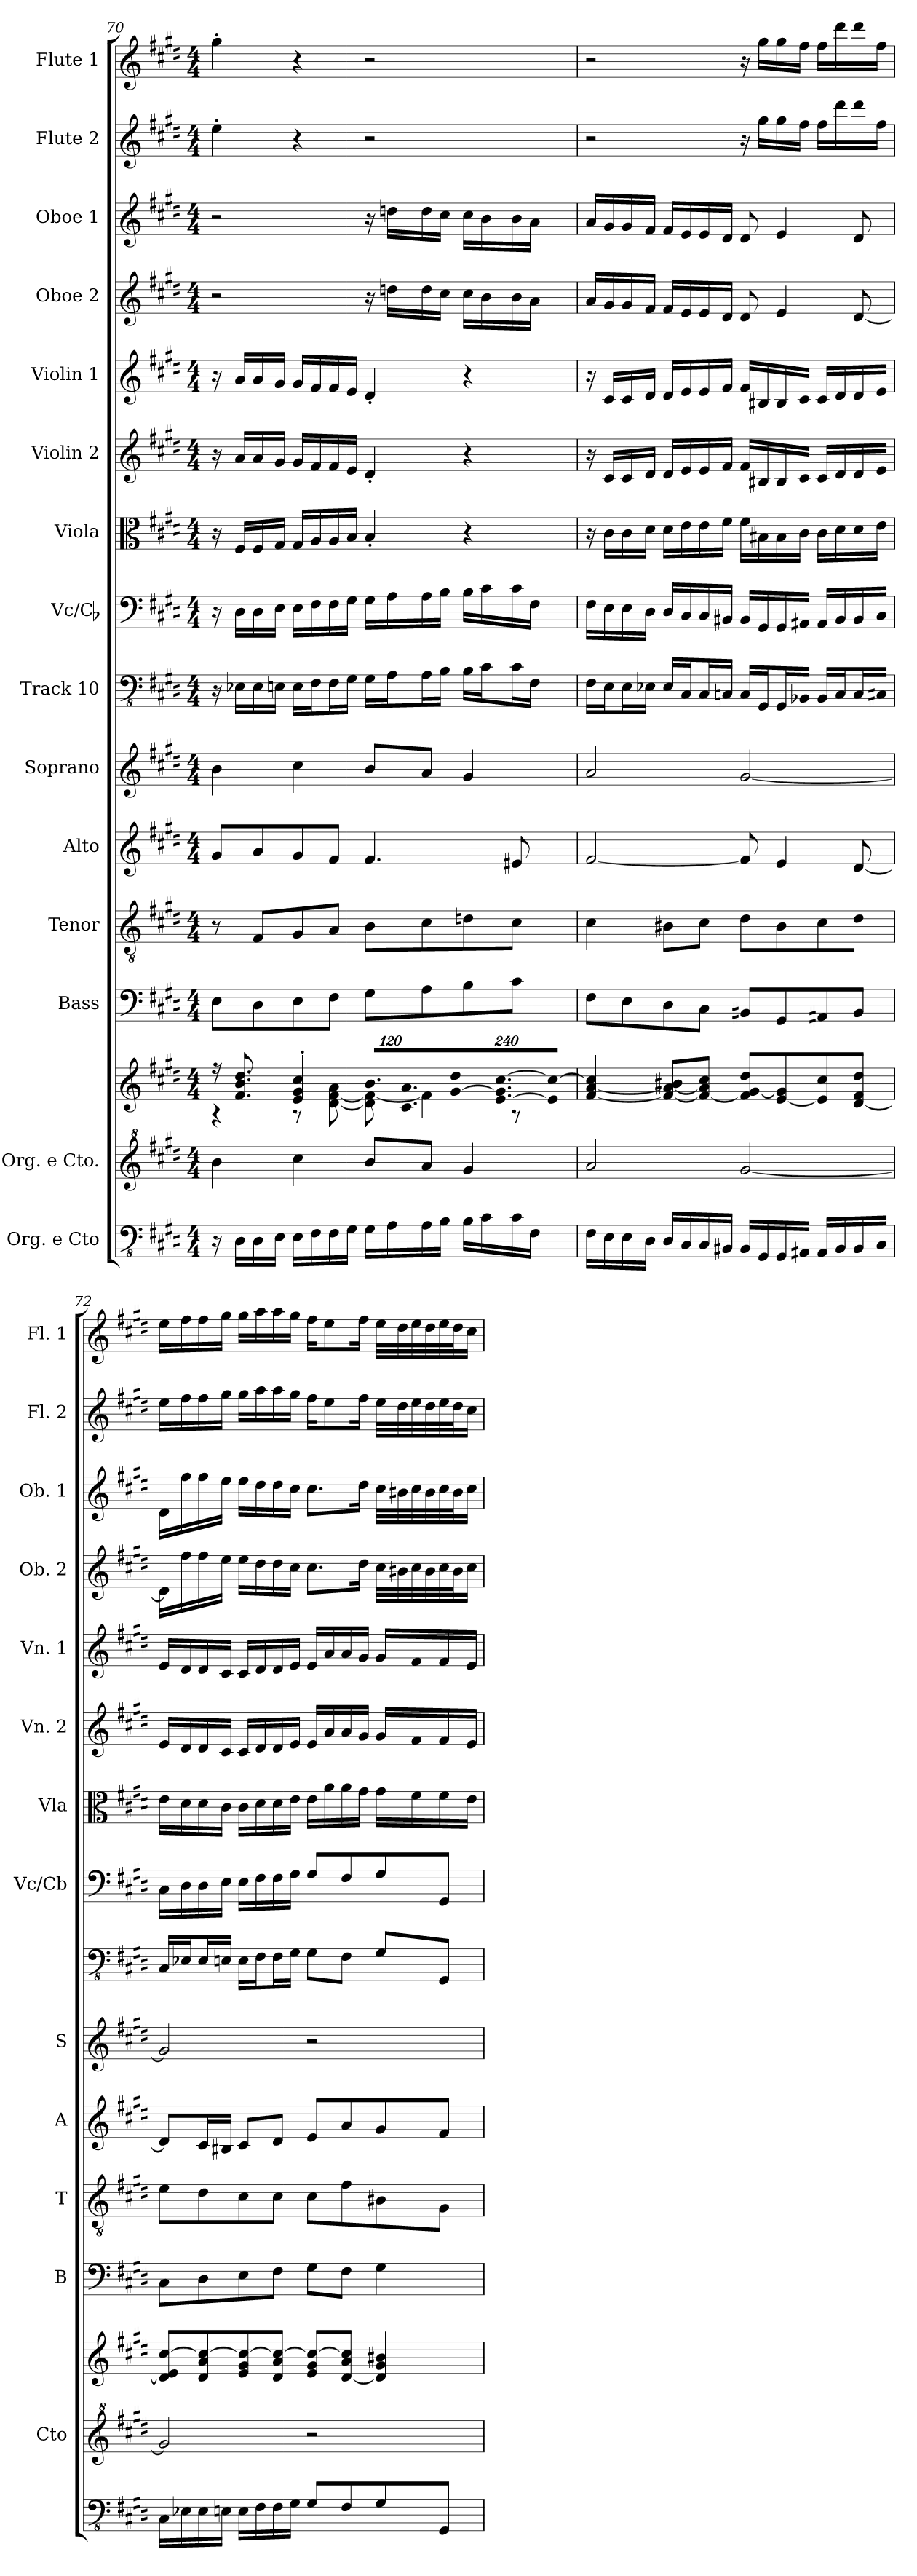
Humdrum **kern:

**kern	**kern	**kern	**kern	**kern	**kern	**kern	**kern	**kern	**kern	**kern	**kern	**kern	**kern	**kern	**kern
*part15	*part14	*part14	*part13	*part12	*part11	*part10	*part9	*part8	*part7	*part6	*part5	*part4	*part3	*part2	*part1
*staff16	*staff15	*staff14	*staff13	*staff12	*staff11	*staff10	*staff9	*staff8	*staff7	*staff6	*staff5	*staff4	*staff3	*staff2	*staff1
*I"Org. e Cto	*I"Org. e Cto.	*	*I"Bass	*I"Tenor	*I"Alto	*I"Soprano	*I"Track 10	*I"Vc/Cb	*I"Viola	*I"Violin 2	*I"Violin 1	*I"Oboe 2	*I"Oboe 1	*I"Flute 2	*I"Flute 1
*	*I'Cto	*	*I'B	*I'T	*I'A	*I'S	*	*I'Vc/Cb	*I'Vla	*I'Vn. 2	*I'Vn. 1	*I'Ob. 2	*I'Ob. 1	*I'Fl. 2	*I'Fl. 1
!!LO:PB:g=z
*clefFv4	*clefG^2	*clefG2	*clefF4	*clefGv2	*clefG2	*clefG2	*clefFv4	*clefF4	*clefC3	*clefG2	*clefG2	*clefG2	*clefG2	*clefG2	*clefG2
*k[f#c#g#d#]	*k[f#c#g#d#]	*k[f#c#g#d#]	*k[f#c#g#d#]	*k[f#c#g#d#]	*k[f#c#g#d#]	*k[f#c#g#d#]	*k[f#c#g#d#]	*k[f#c#g#d#]	*k[f#c#g#d#]	*k[f#c#g#d#]	*k[f#c#g#d#]	*k[f#c#g#d#]	*k[f#c#g#d#]	*k[f#c#g#d#]	*k[f#c#g#d#]
*M4/4	*M4/4	*M4/4	*M4/4	*M4/4	*M4/4	*M4/4	*M4/4	*M4/4	*M4/4	*M4/4	*M4/4	*M4/4	*M4/4	*M4/4	*M4/4
=70	=70	=70	=70	=70	=70	=70	=70	=70	=70	=70	=70	=70	=70	=70	=70
*	*	*^	*	*	*	*	*	*	*	*	*	*	*	*	*
16r	4bb\	16r	4r	8E\L	8r	8g#/L	4b\	16r	16r	16r	16r	16r	2r	2r	4ee'\	4gg#'\
16DD#\LL	.	8.f#/ 8.b/ 8.dd#/	.	.	.	.	.	16EE-X\LL	16D#\LL	16F#/LL	16a/LL	16a/LL	.	.	.	.
16DD#\	.	.	.	8D#\	8F#/L	8a/	.	16EE-\	16D#\	16F#/	16a/	16a/	.	.	.	.
16EE\JJ	.	.	.	.	.	.	.	16EEn\JJ	16E\JJ	16G#/JJ	16g#/JJ	16g#/JJ	.	.	.	.
16EE\LL	4ccc#\	4e/' 4g#/' 4cc#/'	8r	8E\	8G#/	8g#/	4cc#\	16EE\LL	16E\LL	16G#/LL	16g#/LL	16g#/LL	.	.	4r	4r
16FF#\	.	.	.	.	.	.	.	16FF#\J	16F#\	16A/	16f#/	16f#/	.	.	.	.
16FF#\	.	.	[8d#\ [8f#\ 8a\	8F#\J	8A/J	8f#/J	.	16FF#\L	16F#\	16A/	16f#/	16f#/	.	.	.	.
16GG#\JJ	.	.	.	.	.	.	.	16GG#\JJ	16G#\JJ	16B/JJ	16e/JJ	16e/JJ	.	.	.	.
*	*	*Xbrackettup	*	*	*	*	*	*	*	*	*	*	*	*	*	*
!	!	!LO:N:vis=16.	!	!	!	!	!	!	!	!	!	!	!	!	!	!
16GG#\LL	8bb/L	960%103b/LL	8d#\] 8f#\_	8G#\L	8B\L	4.f#/	8b/L	16GG#\LL	16G#\LL	4B'/	4d#'/	4d#'/	16r	16r	2r	2r
16AA\	.	.	.	.	.	.	.	16AA\J	16A\	.	.	.	16ddn\LL	16ddn\LL	.	.
!	!	!LO:N:vis=16.	!	!	!	!	!	!	!	!	!	!	!	!	!	!
.	.	960%103c#/ 960%103a/J	.	.	.	.	.	.	.	.	.	.	.	.	.	.
16AA\	8aa/J	.	4f#\]	8A\	8c#\	.	8a/J	16AA\L	16A\	.	.	.	16dd\	16dd\	.	.
16BB\JJ	.	.	.	.	.	.	.	16BB\JJ	16B\JJ	.	.	.	16cc#\JJ	16cc#\JJ	.	.
!	!	!LO:N:vis=8	!	!	!	!	!	!	!	!	!	!	!	!	!	!
.	.	[960%137g#/ 960%137dd#/	.	.	.	.	.	.	.	.	.	.	.	.	.	.
16BB\LL	4gg#/	.	.	8B\	8dn\	.	4g#/	16BB\LL	16B\LL	4r	4r	4r	16cc#\LL	16cc#\LL	.	.
16C#\	.	.	.	.	.	.	.	16C#\J	16c#\	.	.	.	16b\	16b\	.	.
!	!	!LO:N:vis=16.	!	!	!	!	!	!	!	!	!	!	!	!	!	!
.	.	[960%103e/ 960%103g#/] [960%103cc#/L	.	.	.	.	.	.	.	.	.	.	.	.	.	.
16C#\	.	.	8r	8c#\J	8c#\J	8e#X/	.	16C#\L	16c#\	.	.	.	16b\	16b\	.	.
16FF#\JJ	.	.	.	.	.	.	.	16FF#\JJ	16F#\JJ	.	.	.	16a\JJ	16a\JJ	.	.
!	!	!LO:N:vis=32	!	!	!	!	!	!	!	!	!	!	!	!	!	!
.	.	640%23e/] 640%23cc#/_JJk	.	.	.	.	.	.	.	.	.	.	.	.	.	.
1920ryy	1920ryy	.	1920ryy	1920ryy	1920ryy	1920ryy	1920ryy	1920ryy	1920ryy	1920ryy	1920ryy	1920ryy	1920ryy	1920ryy	1920ryy	1920ryy
*	*	*v	*v	*	*	*	*	*	*	*	*	*	*	*	*	*
=71	=71	=71	=71	=71	=71	=71	=71	=71	=71	=71	=71	=71	=71	=71	=71
16FF#\LL	2aa/	[4f#/ [4a/ 4cc#/]	8F#\L	4c#\	[2f#/	2a/	16FF#\LL	16F#\LL	16r	16r	16r	16a/LL	16a/LL	2r	2r
16EE\	.	.	.	.	.	.	16EE\J	16E\	16c#\LL	16c#/LL	16c#/LL	16g#/	16g#/	.	.
16EE\	.	.	8E\	.	.	.	16EE\L	16E\	16c#\	16c#/	16c#/	16g#/	16g#/	.	.
16DD#\JJ	.	.	.	.	.	.	16EE-X\JJ	16D#\JJ	16d#\JJ	16d#/JJ	16d#/JJ	16f#/JJ	16f#/JJ	.	.
16DD#/LL	.	8f#/_ 8a/_ 8b#X/L	8D#\	8B#X\L	.	.	16EE-/LL	16D#/LL	16d#\LL	16d#/LL	16d#/LL	16f#/LL	16f#/LL	.	.
16CC#/	.	.	.	.	.	.	16CC#/J	16C#/	16e\	16e/	16e/	16e/	16e/	.	.
16CC#/	.	8f#/_ 8a/] 8cc#/J	8C#\J	8c#\J	.	.	16CC#/L	16C#/	16e\	16e/	16e/	16e/	16e/	.	.
16BBB#X/JJ	.	.	.	.	.	.	16CCn/JJ	16BB#X/JJ	16f#\JJ	16f#/JJ	16f#/JJ	16d#/JJ	16d#/JJ	.	.
16BBB#/LL	[2gg#/	8f#/] [8g#/ 8dd#/L	8BB#X/L	8d#\L	8f#/]	[2g#/	16CC/LL	16BB#/LL	16f#\LL	16f#/LL	16f#/LL	8d#/	8d#/	16r	16r
16GGG#/	.	.	.	.	.	.	16GGG#/J	16GG#/	16B#X\	16B#X/	16B#X/	.	.	16gg#\LL	16gg#\LL
16GGG#/	.	[8e/ 8g#/]	8GG#/	8B#\	4e/	.	16GGG#/L	16GG#/	16B#\	16B#/	16B#/	4e/	4e/	16gg#\	16gg#\
16AAA#X/JJ	.	.	.	.	.	.	16BBB-X/JJ	16AA#X/JJ	16c#\JJ	16c#/JJ	16c#/JJ	.	.	16ff#\JJ	16ff#\JJ
16AAA#/LL	.	8e/] 8cc#/	8AA#X/	8c#\	.	.	16BBB-/LL	16AA#/LL	16c#\LL	16c#/LL	16c#/LL	.	.	16ff#\LL	16ff#\LL
16BBB#/	.	.	.	.	.	.	16CC/J	16BB#/	16d#\	16d#/	16d#/	.	.	16ddd#\	16ddd#\
16BBB#/	.	[8d#/ 8f#/ 8dd#/J	8BB#/J	8d#\J	[8d#/	.	16CC/L	16BB#/	16d#\	16d#/	16d#/	[8d#/	8d#/	16ddd#\	16ddd#\
16CC#/JJ	.	.	.	.	.	.	16CC#X/JJ	16C#/JJ	16e\JJ	16e/JJ	16e/JJ	.	.	16ff#\JJ	16ff#\JJ
!!LO:PB:g=z
=72	=72	=72	=72	=72	=72	=72	=72	=72	=72	=72	=72	=72	=72	=72	=72
16CC#\LL	2gg#/]	8d#/] 8e/ [8cc#/L	8C#\L	8e\L	8d#/L]	2g#/]	16CC#/LL	16C#\LL	16e\LL	16e/LL	16e/LL	16d#\LL]	16d#\LL	16ee\LL	16ee\LL
16EE-X\	.	.	.	.	.	.	16EE-X/J	16D#\	16d#\	16d#/	16d#/	16ff#\	16ff#\	16ff#\	16ff#\
16EE-\	.	8d#/ 8a/ 8cc#/_	8D#\	8d#\	16c#/L	.	16EE-/L	16D#\	16d#\	16d#/	16d#/	16ff#\	16ff#\	16ff#\	16ff#\
16EEn\JJ	.	.	.	.	16B#X/JJ	.	16EEn/JJ	16E\JJ	16c#\JJ	16c#/JJ	16c#/JJ	16ee\JJ	16ee\JJ	16gg#\JJ	16gg#\JJ
16EE\LL	.	8e/ 8g#/ 8cc#/_	8E\	8c#\	8c#/L	.	16EE\LL	16E\LL	16c#\LL	16c#/LL	16c#/LL	16ee\LL	16ee\LL	16gg#\LL	16gg#\LL
16FF#\	.	.	.	.	.	.	16FF#\J	16F#\	16d#\	16d#/	16d#/	16dd#\	16dd#\	16aa\	16aa\
16FF#\	.	8d#/ 8a/ 8cc#/_J	8F#\J	8c#\J	8d#/J	.	16FF#\L	16F#\	16d#\	16d#/	16d#/	16dd#\	16dd#\	16aa\	16aa\
16GG#\JJ	.	.	.	.	.	.	16GG#\JJ	16G#\JJ	16e\JJ	16e/JJ	16e/JJ	16cc#\JJ	16cc#\JJ	16gg#\JJ	16gg#\JJ
8GG#/L	2r	8e/ 8g#/ 8cc#/_L	8G#\L	8c#\L	8e/L	2r	8GG#\L	8G#/L	16e\LL	16e/LL	16e/LL	8.cc#\L	8.cc#\L	16ff#\KL	16ff#\KL
.	.	.	.	.	.	.	.	.	16a\	16a/	16a/	.	.	8ee\	8ee\
8FF#/	.	[8d#/ 8a/ 8cc#/]J	8F#\J	8f#\	8a/	.	8FF#\J	8F#/	16a\	16a/	16a/	.	.	.	.
.	.	.	.	.	.	.	.	.	16g#\JJ	16g#/JJ	16g#/JJ	16dd#\Jk	16dd#\Jk	16ff#\Jk	16ff#\Jk
8GG#/	.	4d#/] 4g#/ 4b#X/	4G#\	8B#X\	8g#/	.	8GG#/L	8G#/	16g#\LL	16g#/LL	16g#/LL	32cc#\LLL	32cc#\LLL	32ee\LLL	32ee\LLL
.	.	.	.	.	.	.	.	.	.	.	.	32b#X\	32b#X\	32dd#\	32dd#\
.	.	.	.	.	.	.	.	.	16f#\	16f#/	16f#/	32cc#\	32cc#\	32ee\	32ee\
.	.	.	.	.	.	.	.	.	.	.	.	32b#\	32b#\	32dd#\	32dd#\
8GGG#/J	.	.	.	8G#\J	8f#/J	.	8GGG#/J	8GG#/J	16f#\	16f#/	16f#/	32cc#\	32cc#\	32ee\	32ee\
.	.	.	.	.	.	.	.	.	.	.	.	32b#\J	32b#\J	32dd#\J	32dd#\J
.	.	.	.	.	.	.	.	.	16e\JJ	16e/JJ	16e/JJ	16cc#\JJ	16cc#\JJ	16cc#\JJ	16cc#\JJ
=	=	=	=	=	=	=	=	=	=	=	=	=	=	=	=
*-	*-	*-	*-	*-	*-	*-	*-	*-	*-	*-	*-	*-	*-	*-	*-
